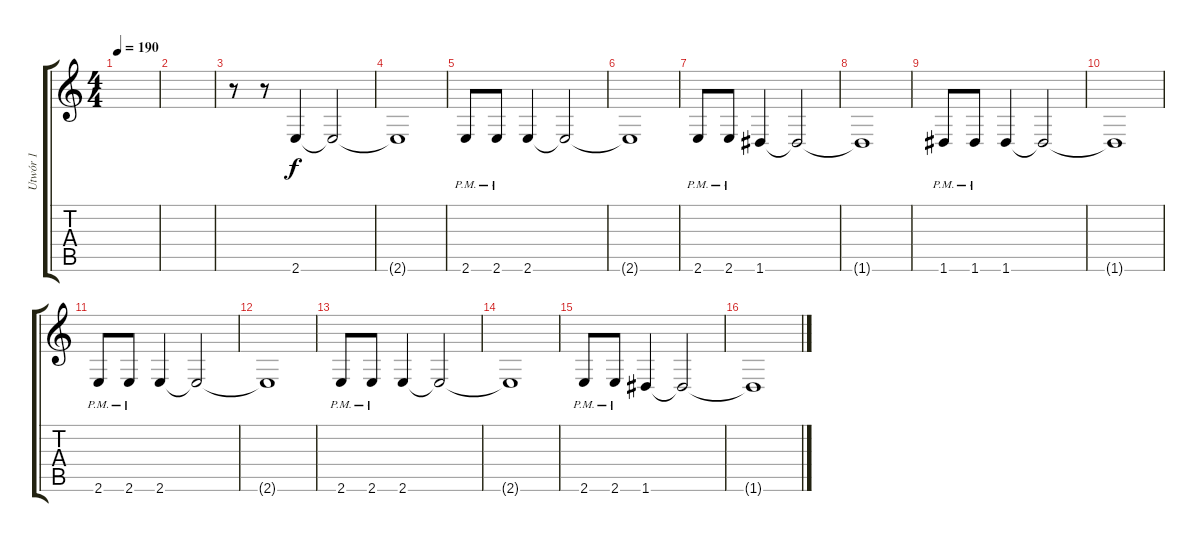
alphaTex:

\track ("Utwór 1" "Utwór 1") {instrument distortionguitar}
\staff {score tabs}
\tuning (D4 A3 F3 C3 G2 D2) {hide}
\ts (4 4)
\tempo 190
\clef g2
\ks c
|
|
r.8 r.8 2.6.4 2.6{t}.2 |
2.6{t}.1 |
2.6{pm}.8 2.6{pm}.8 2.6.4 2.6{t}.2 |
2.6{t}.1 |
2.6{pm}.8 2.6{pm}.8 1.6.4 1.6{t}.2 |
1.6{t}.1 |
1.6{pm}.8 1.6{pm}.8 1.6.4 1.6{t}.2 |
1.6{t}.1 |
2.6{pm}.8 2.6{pm}.8 2.6.4 2.6{t}.2 |
2.6{t}.1 |
2.6{pm}.8 2.6{pm}.8 2.6.4 2.6{t}.2 |
2.6{t}.1 |
2.6{pm}.8 2.6{pm}.8 1.6.4 1.6{t}.2 |
1.6{t}.1
